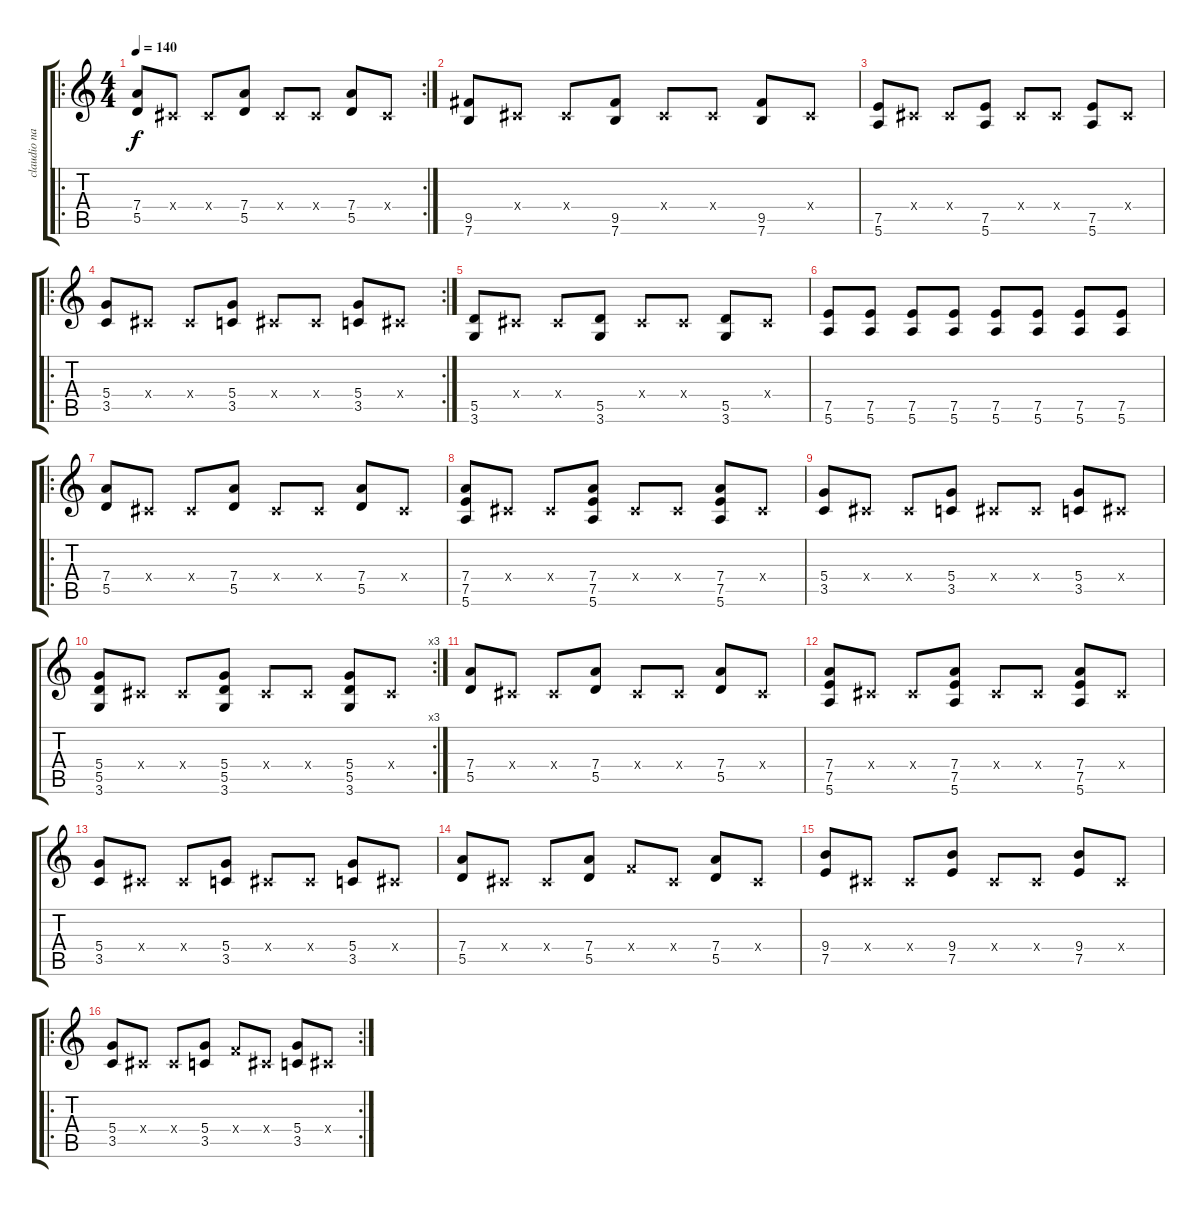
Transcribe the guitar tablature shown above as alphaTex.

\track ("claudio narea" "claudio na") {instrument distortionguitar}
\staff {score tabs}
\tuning (E4 B3 G3 D3 A2 E2) {hide}
\ro
\rc 2
\ts (4 4)
\tempo 140
\clef g2
\ks c
(7.4 5.5).8{dy f} -1.4{x}.8 -1.4{x}.8 (7.4 5.5).8 -1.4{x}.8 -1.4{x}.8 (7.4 5.5).8 -1.4{x}.8 |
(9.5 7.6).8 -1.4{x}.8 -1.4{x}.8 (9.5 7.6).8 -1.4{x}.8 -1.4{x}.8 (9.5 7.6).8 -1.4{x}.8 |
(7.5 5.6).8 -1.4{x}.8 -1.4{x}.8 (7.5 5.6).8 -1.4{x}.8 -1.4{x}.8 (7.5 5.6).8 -1.4{x}.8 |
\ro
\rc 2
(5.4 3.5).8 -1.4{x}.8 -1.4{x}.8 (5.4 3.5).8 -1.4{x}.8 -1.4{x}.8 (5.4 3.5).8 -1.4{x}.8 |
(5.5 3.6).8 -1.4{x}.8 -1.4{x}.8 (5.5 3.6).8 -1.4{x}.8 -1.4{x}.8 (5.5 3.6).8 -1.4{x}.8 |
(7.5 5.6).8 (7.5 5.6).8 (7.5 5.6).8 (7.5 5.6).8 (7.5 5.6).8 (7.5 5.6).8 (7.5 5.6).8 (7.5 5.6).8 |
\ro
(7.4 5.5).8 -1.4{x}.8 -1.4{x}.8 (7.4 5.5).8 -1.4{x}.8 -1.4{x}.8 (7.4 5.5).8 -1.4{x}.8 |
(7.4 7.5 5.6).8 -1.4{x}.8 -1.4{x}.8 (7.4 7.5 5.6).8 -1.4{x}.8 -1.4{x}.8 (7.4 7.5 5.6).8 -1.4{x}.8 |
(5.4 3.5).8 -1.4{x}.8 -1.4{x}.8 (5.4 3.5).8 -1.4{x}.8 -1.4{x}.8 (5.4 3.5).8 -1.4{x}.8 |
\rc 3
(5.4 5.5 3.6).8 -1.4{x}.8 -1.4{x}.8 (5.4 5.5 3.6).8 -1.4{x}.8 -1.4{x}.8 (5.4 5.5 3.6).8 -1.4{x}.8 |
(7.4 5.5).8 -1.4{x}.8 -1.4{x}.8 (7.4 5.5).8 -1.4{x}.8 -1.4{x}.8 (7.4 5.5).8 -1.4{x}.8 |
(7.4 7.5 5.6).8 -1.4{x}.8 -1.4{x}.8 (7.4 7.5 5.6).8 -1.4{x}.8 -1.4{x}.8 (7.4 7.5 5.6).8 -1.4{x}.8 |
(5.4 3.5).8 -1.4{x}.8 -1.4{x}.8 (5.4 3.5).8 -1.4{x}.8 -1.4{x}.8 (5.4 3.5).8 -1.4{x}.8 |
(7.4 5.5).8 -1.4{x}.8 -1.4{x}.8 (7.4 5.5).8 3.4{x}.8 -1.4{x}.8 (7.4 5.5).8 -1.4{x}.8 |
(9.4 7.5).8 -1.4{x}.8 -1.4{x}.8 (9.4 7.5).8 -1.4{x}.8 -1.4{x}.8 (9.4 7.5).8 -1.4{x}.8 |
\ro
\rc 2
(5.4 3.5).8 -1.4{x}.8 -1.4{x}.8 (5.4 3.5).8 3.4{x}.8 -1.4{x}.8 (5.4 3.5).8 -1.4{x}.8
